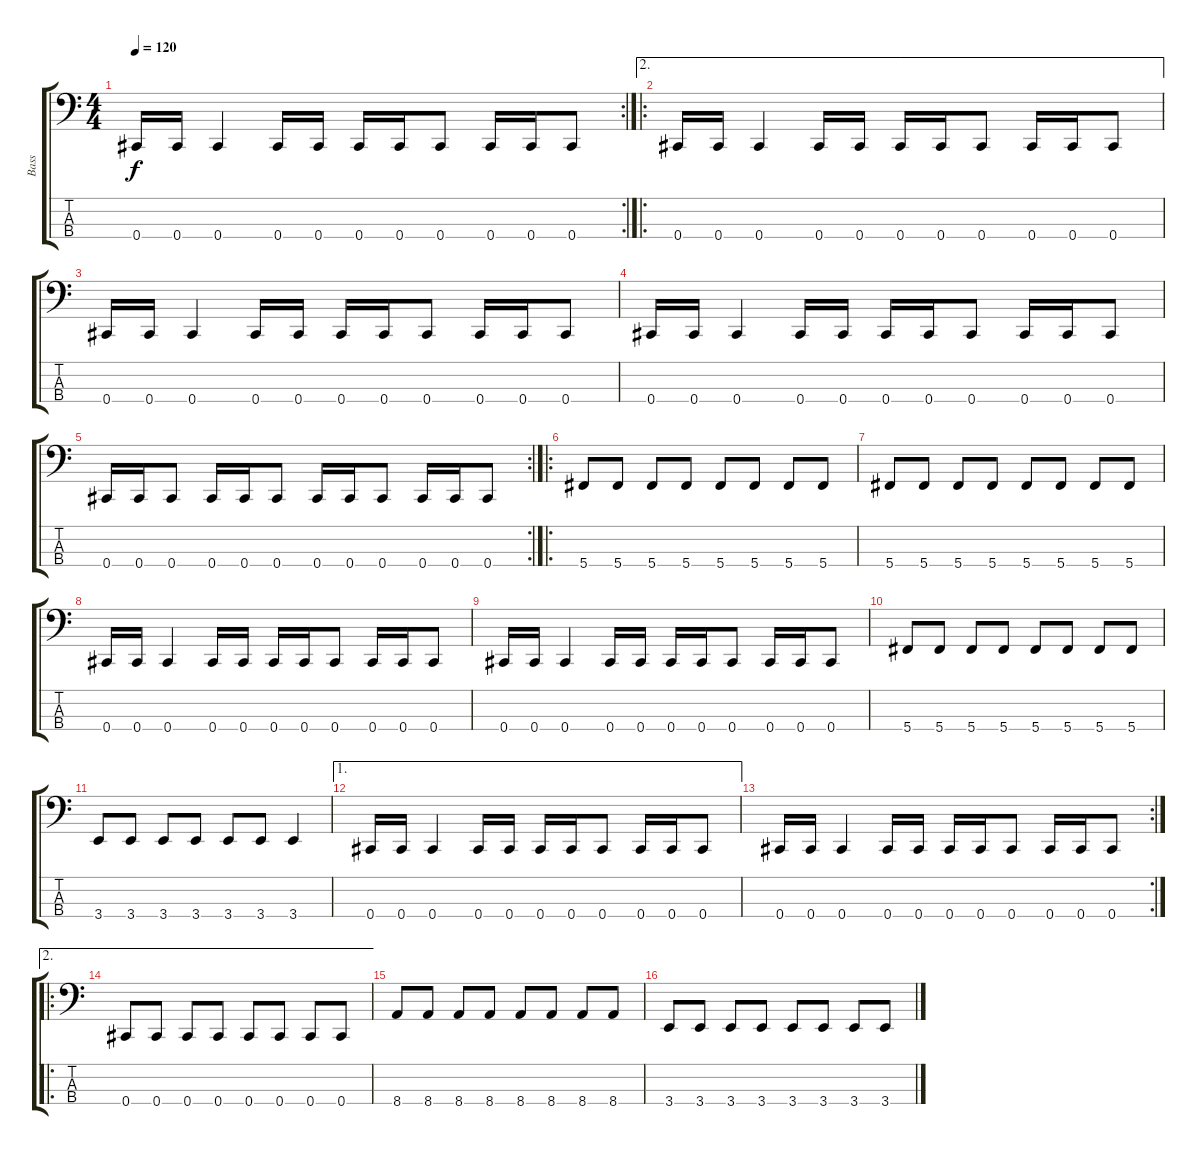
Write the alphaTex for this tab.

\track ("Bass" "Bass") {instrument electricbasspick}
\staff {score tabs}
\tuning (Gb2 Db2 Ab1 Db1) {hide}
\rc 2
\ts (4 4)
\tempo 120
\clef f4
\ks c
0.4.16{dy f} 0.4.16 0.4.4 0.4.16 0.4.16 0.4.16 0.4.16 0.4.8 0.4.16 0.4.16 0.4.8 |
\ae 2
\ro
0.4.16 0.4.16 0.4.4 0.4.16 0.4.16 0.4.16 0.4.16 0.4.8 0.4.16 0.4.16 0.4.8 |
0.4.16 0.4.16 0.4.4 0.4.16 0.4.16 0.4.16 0.4.16 0.4.8 0.4.16 0.4.16 0.4.8 |
0.4.16 0.4.16 0.4.4 0.4.16 0.4.16 0.4.16 0.4.16 0.4.8 0.4.16 0.4.16 0.4.8 |
\rc 2
0.4.16 0.4.16 0.4.8 0.4.16 0.4.16 0.4.8 0.4.16 0.4.16 0.4.8 0.4.16 0.4.16 0.4.8 |
\ro
5.4.8 5.4.8 5.4.8 5.4.8 5.4.8 5.4.8 5.4.8 5.4.8 |
5.4.8 5.4.8 5.4.8 5.4.8 5.4.8 5.4.8 5.4.8 5.4.8 |
0.4.16 0.4.16 0.4.4 0.4.16 0.4.16 0.4.16 0.4.16 0.4.8 0.4.16 0.4.16 0.4.8 |
0.4.16 0.4.16 0.4.4 0.4.16 0.4.16 0.4.16 0.4.16 0.4.8 0.4.16 0.4.16 0.4.8 |
5.4.8 5.4.8 5.4.8 5.4.8 5.4.8 5.4.8 5.4.8 5.4.8 |
3.4.8 3.4.8 3.4.8 3.4.8 3.4.8 3.4.8 3.4.4 |
\ae 1
0.4.16 0.4.16 0.4.4 0.4.16 0.4.16 0.4.16 0.4.16 0.4.8 0.4.16 0.4.16 0.4.8 |
\rc 2
0.4.16 0.4.16 0.4.4 0.4.16 0.4.16 0.4.16 0.4.16 0.4.8 0.4.16 0.4.16 0.4.8 |
\ae 2
\ro
0.4.8 0.4.8 0.4.8 0.4.8 0.4.8 0.4.8 0.4.8 0.4.8 |
8.4.8 8.4.8 8.4.8 8.4.8 8.4.8 8.4.8 8.4.8 8.4.8 |
3.4.8 3.4.8 3.4.8 3.4.8 3.4.8 3.4.8 3.4.8 3.4.8
